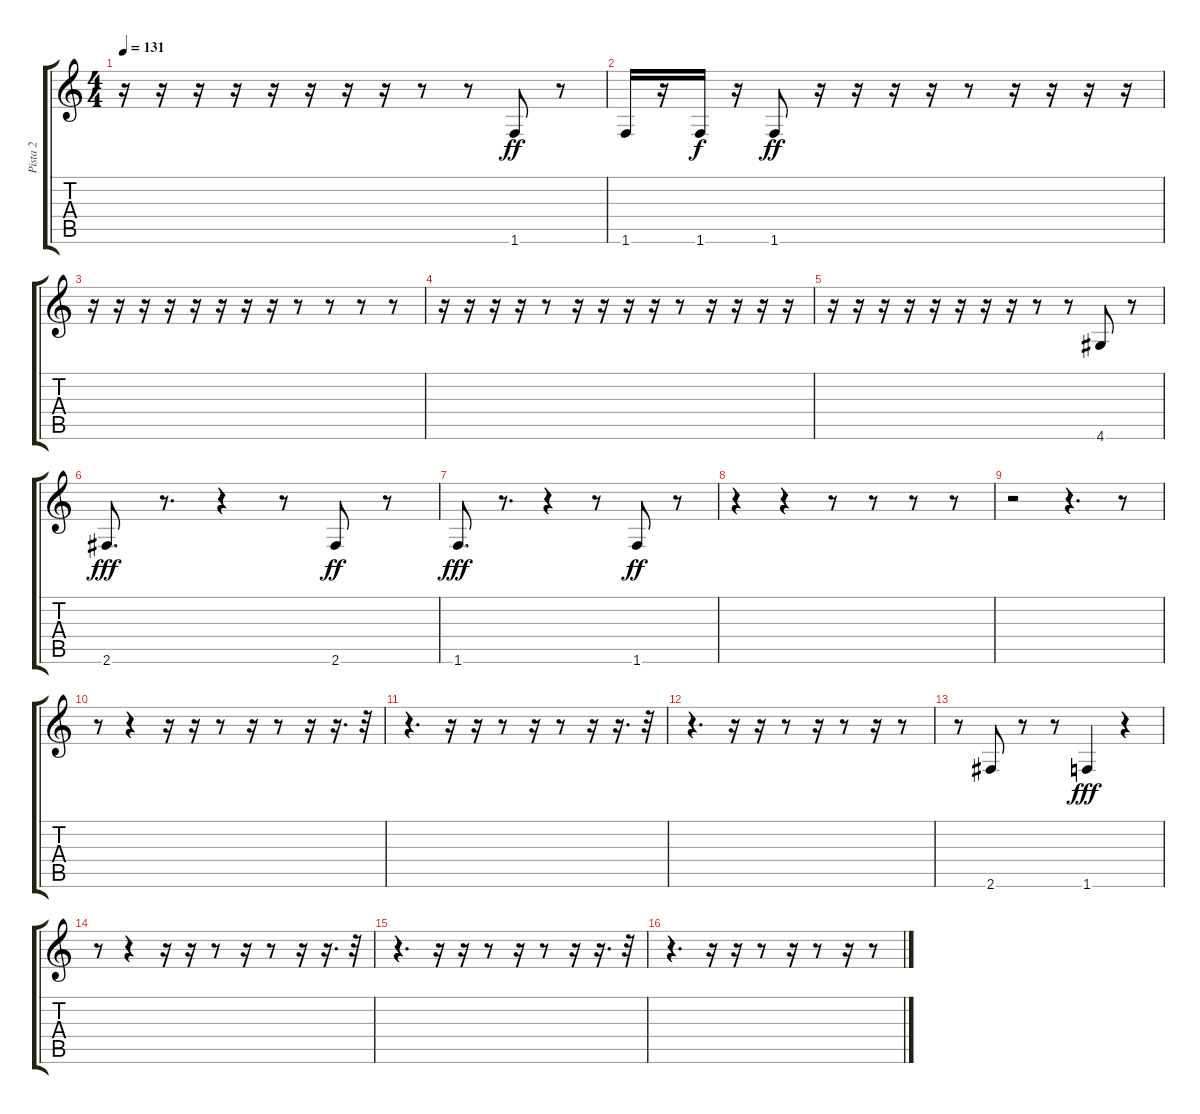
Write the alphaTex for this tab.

\track ("Pista 2" "Pista 2") {instrument electricbassfinger}
\staff {score tabs}
\tuning (E4 B3 G3 D3 A2 E2) {hide}
\ts (4 4)
\tempo 131
\clef g2
\ks c
r.16{dy ff} r.16 r.16 r.16 r.16 r.16 r.16 r.16 r.8 r.8 1.6.8 r.8 |
1.6.16 r.16 1.6.16{dy f} r.16 1.6.8{dy ff} r.16 r.16 r.16 r.16 r.8 r.16 r.16 r.16 r.16 |
r.16 r.16 r.16 r.16 r.16 r.16 r.16 r.16 r.8 r.8 r.8 r.8 |
r.16 r.16 r.16 r.16 r.8 r.16 r.16 r.16 r.16 r.8 r.16 r.16 r.16 r.16 |
r.16 r.16 r.16 r.16 r.16 r.16 r.16 r.16 r.8 r.8 4.6.8 r.8 |
2.6.8{d dy fff} r.8{d} r.4 r.8 2.6.8{dy ff} r.8 |
1.6.8{d dy fff} r.8{d} r.4 r.8 1.6.8{dy ff} r.8 |
r.4 r.4 r.8 r.8 r.8 r.8 |
r.2 r.4{d} r.8 |
r.8 r.4 r.16 r.16 r.8 r.16 r.8 r.16 r.16{d} r.32 |
r.4{d} r.16 r.16 r.8 r.16 r.8 r.16 r.16{d} r.32 |
r.4{d} r.16 r.16 r.8 r.16 r.8 r.16 r.8 |
r.8 2.6.8 r.8 r.8 1.6.4{dy fff} r.4 |
r.8 r.4 r.16 r.16 r.8 r.16 r.8 r.16 r.16{d} r.32 |
r.4{d} r.16 r.16 r.8 r.16 r.8 r.16 r.16{d} r.32 |
r.4{d} r.16 r.16 r.8 r.16 r.8 r.16 r.8
